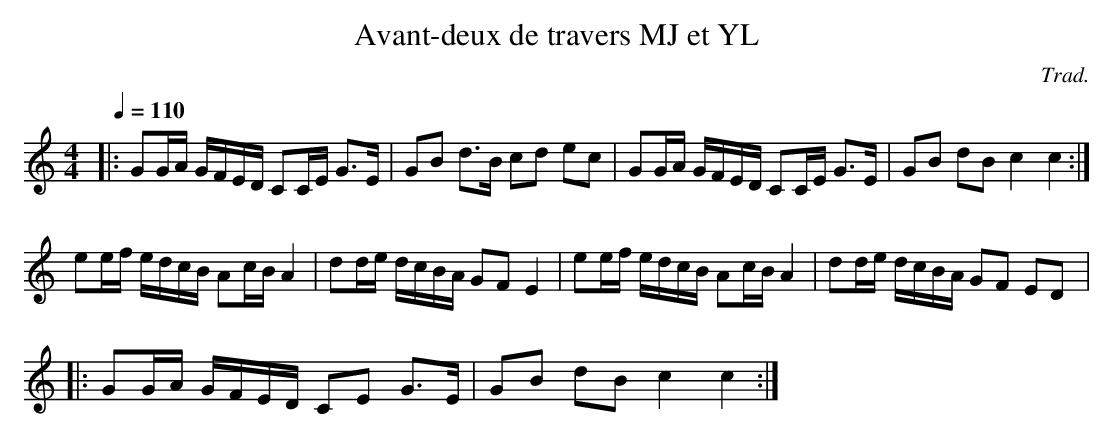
X:1
T:Avant-deux de travers MJ et YL
C:Trad.
M:4/4
L:1/16
Q:1/4=110
K:C
|: G2GA GFED C2CE G3E | G2B2 d3B c2d2 e2c2 |  G2GA GFED C2CE G3E |  G2B2 d2B2 c4 c4 :|
e2ef edcB A2cB A4 |  d2de dcBA G2F2 E4 |  e2ef edcB A2cB A4 |  d2de dcBA G2F2 E2D2 |:
G2GA GFED C2E2 G3E |  G2B2 d2B2 c4 c4 :|
